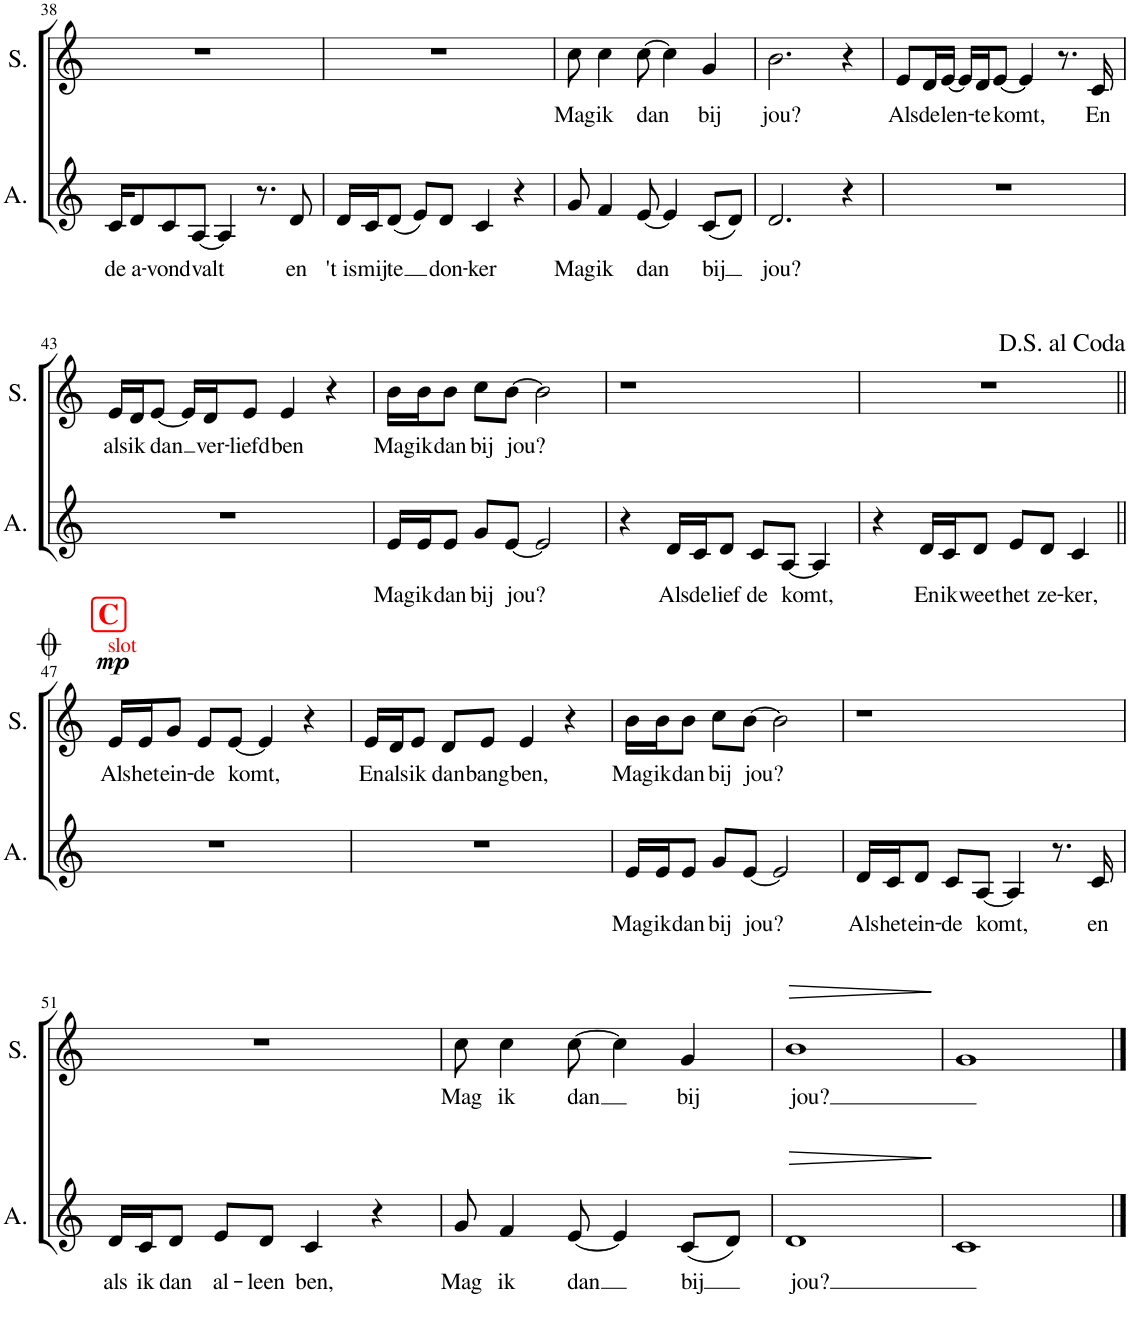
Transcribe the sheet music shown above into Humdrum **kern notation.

**kern	**text	**dynam	**kern	**text	**dynam
*part2	*part2	*part2	*part1	*part1	*part1
*staff2	*staff2	*staff2	*staff1	*staff1	*staff1
*I"Alto	*	*	*I"Soprano	*	*
*I'A.	*	*	*I'S.	*	*
!!LO:PB:g=z
*clefG2	*	*	*clefG2	*	*
*k[]	*	*	*k[]	*	*
*M4/4	*	*	*M4/4	*	*
=38	=38	=38	=38	=38	=38
!	!LO:LY:b	!	!	!	!
16c/KL	de	.	1r	.	.
!	!LO:LY:b	!	!	!	!
8d/	a-	.	.	.	.
!	!LO:LY:b	!	!	!	!
8c/	-vond	.	.	.	.
!	!LO:LY:b	!	!	!	!
[8A/J	valt	.	.	.	.
4A/]	.	.	.	.	.
8.r	.	.	.	.	.
!	!LO:LY:b	!	!	!	!
8d/	en	.	.	.	.
=39	=39	=39	=39	=39	=39
!	!LO:LY:b	!	!	!	!
16d/LL	't is	.	1r	.	.
!	!LO:LY:b	!	!	!	!
16c/J	mij	.	.	.	.
!	!LO:LY:b	!	!	!	!
(8d/J	te	.	.	.	.
8e/L)	.	.	.	.	.
!	!LO:LY:b	!	!	!	!
8d/J	don-	.	.	.	.
!	!LO:LY:b	!	!	!	!
4c/	-ker	.	.	.	.
4r	.	.	.	.	.
=40	=40	=40	=40	=40	=40
!	!LO:LY:b	!	!	!LO:LY:b	!
8g/	Mag	.	8cc\	Mag	.
!	!LO:LY:b	!	!	!LO:LY:b	!
4f/	ik	.	4cc\	ik	.
!	!LO:LY:b	!	!	!LO:LY:b	!
[8e/	dan	.	[8cc\	dan	.
4e/]	.	.	4cc\]	.	.
!	!LO:LY:b	!	!	!LO:LY:b	!
(8c/L	bij	.	4g/	bij	.
8d/J)	.	.	.	.	.
=41	=41	=41	=41	=41	=41
!	!LO:LY:b	!	!	!LO:LY:b	!
2.d/	jou?	.	2.b\	jou?	.
4r	.	.	4r	.	.
=42	=42	=42	=42	=42	=42
!	!	!	!	!LO:LY:b	!
1r	.	.	8e/L	Als	.
!	!	!	!	!LO:LY:b	!
.	.	.	16d/L	de	.
!	!	!	!	!LO:LY:b	!
.	.	.	[16e/JJ	len-	.
.	.	.	16e/LL]	.	.
!	!	!	!	!LO:LY:b	!
.	.	.	16d/J	-te	.
!	!	!	!	!LO:LY:b	!
.	.	.	[8e/J	komt,	.
.	.	.	4e/]	.	.
.	.	.	8.r	.	.
!	!	!	!	!LO:LY:b	!
.	.	.	16c/	En	.
!!LO:LB:g=z
=43	=43	=43	=43	=43	=43
!	!	!	!	!LO:LY:b	!
1r	.	.	16e/LL	als	.
!	!	!	!	!LO:LY:b	!
.	.	.	16d/J	ik	.
!	!	!	!	!LO:LY:b	!
.	.	.	[8e/J	dan	.
.	.	.	16e/LL]	.	.
!	!	!	!	!LO:LY:b	!
.	.	.	16d/J	ver-	.
!	!	!	!	!LO:LY:b	!
.	.	.	8e/J	-liefd	.
!	!	!	!	!LO:LY:b	!
.	.	.	4e/	ben	.
.	.	.	4r	.	.
=44	=44	=44	=44	=44	=44
!	!LO:LY:b	!	!	!LO:LY:b	!
16e/LL	Mag	.	16b\LL	Mag	.
!	!LO:LY:b	!	!	!LO:LY:b	!
16e/J	ik	.	16b\J	ik	.
!	!LO:LY:b	!	!	!LO:LY:b	!
8e/J	dan	.	8b\J	dan	.
!	!LO:LY:b	!	!	!LO:LY:b	!
8g/L	bij	.	8cc\L	bij	.
!	!LO:LY:b	!	!	!LO:LY:b	!
[8e/J	jou?	.	[8b\J	jou?	.
2e/]	.	.	2b\]	.	.
=45	=45	=45	=45	=45	=45
4r	.	.	1r	.	.
!	!LO:LY:b	!	!	!	!
16d/LL	Als	.	.	.	.
!	!LO:LY:b	!	!	!	!
16c/J	de	.	.	.	.
!	!LO:LY:b	!	!	!	!
8d/J	-lief	.	.	.	.
!	!LO:LY:b	!	!	!	!
8c/L	de	.	.	.	.
!	!LO:LY:b	!	!	!	!
[8A/J	komt,	.	.	.	.
4A/]	.	.	.	.	.
=46	=46	=46	=46	=46	=46
4r	.	.	1r	.	.
!	!LO:LY:b	!	!	!	!
16d/LL	En	.	.	.	.
!	!LO:LY:b	!	!	!	!
16c/J	ik	.	.	.	.
!	!LO:LY:b	!	!	!	!
8d/J	weet	.	.	.	.
!	!LO:LY:b	!	!	!	!
8e/L	het	.	.	.	.
!	!LO:LY:b	!	!	!	!
8d/J	ze-	.	.	.	.
!	!LO:LY:b	!	!	!	!
4c/	-ker,	.	.	.	.
!!LO:LB:g=z
!!LO:REH:place=s1:a:B:cj:color=#FF0000:fs=14:t=C
=47||	=47||	=47||	=47||	=47||	=47||
!	!	!	!LO:TX:a:color=#FF0000:t=slot	!	!
!	!	!	!	!LO:LY:b	!LO:DY:a
1r	.	.	16e/LL	Als	mp
!	!	!	!	!LO:LY:b	!
.	.	.	16e/J	het	.
!	!	!	!	!LO:LY:b	!
.	.	.	8g/J	ein-	.
!	!	!	!	!LO:LY:b	!
.	.	.	8e/L	-de	.
!	!	!	!	!LO:LY:b	!
.	.	.	[8e/J	komt,	.
.	.	.	4e/]	.	.
.	.	.	4r	.	.
=48	=48	=48	=48	=48	=48
!	!	!	!	!LO:LY:b	!
1r	.	.	16e/LL	En	.
!	!	!	!	!LO:LY:b	!
.	.	.	16d/J	als	.
!	!	!	!	!LO:LY:b	!
.	.	.	8e/J	ik	.
!	!	!	!	!LO:LY:b	!
.	.	.	8d/L	dan	.
!	!	!	!	!LO:LY:b	!
.	.	.	8e/J	bang	.
!	!	!	!	!LO:LY:b	!
.	.	.	4e/	ben,	.
.	.	.	4r	.	.
=49	=49	=49	=49	=49	=49
!	!LO:LY:b	!	!	!LO:LY:b	!
16e/LL	Mag	.	16b\LL	Mag	.
!	!LO:LY:b	!	!	!LO:LY:b	!
16e/J	ik	.	16b\J	ik	.
!	!LO:LY:b	!	!	!LO:LY:b	!
8e/J	dan	.	8b\J	dan	.
!	!LO:LY:b	!	!	!LO:LY:b	!
8g/L	bij	.	8cc\L	bij	.
!	!LO:LY:b	!	!	!LO:LY:b	!
[8e/J	jou?	.	[8b\J	jou?	.
2e/]	.	.	2b\]	.	.
=50	=50	=50	=50	=50	=50
!	!LO:LY:b	!	!	!	!
16d/LL	Als	.	1r	.	.
!	!LO:LY:b	!	!	!	!
16c/J	het	.	.	.	.
!	!LO:LY:b	!	!	!	!
8d/J	ein-	.	.	.	.
!	!LO:LY:b	!	!	!	!
8c/L	-de	.	.	.	.
!	!LO:LY:b	!	!	!	!
[8A/J	komt,	.	.	.	.
4A/]	.	.	.	.	.
8.r	.	.	.	.	.
!	!LO:LY:b	!	!	!	!
16c/	en	.	.	.	.
!!LO:LB:g=z
=51	=51	=51	=51	=51	=51
!	!LO:LY:b	!	!	!	!
16d/LL	als	.	1r	.	.
!	!LO:LY:b	!	!	!	!
16c/J	ik	.	.	.	.
!	!LO:LY:b	!	!	!	!
8d/J	dan	.	.	.	.
!	!LO:LY:b	!	!	!	!
8e/L	al-	.	.	.	.
!	!LO:LY:b	!	!	!	!
8d/J	-leen	.	.	.	.
!	!LO:LY:b	!	!	!	!
4c/	ben,	.	.	.	.
4r	.	.	.	.	.
=52	=52	=52	=52	=52	=52
!	!LO:LY:b	!	!	!LO:LY:b	!
8g/	Mag	.	8cc\	Mag	.
!	!LO:LY:b	!	!	!LO:LY:b	!
4f/	ik	.	4cc\	ik	.
!	!LO:LY:b	!	!	!LO:LY:b	!
[8e/	dan	.	[8cc\	dan	.
4e/]	.	.	4cc\]	.	.
!	!LO:LY:b	!	!	!LO:LY:b	!
(8c/L	bij	.	4g/	bij	.
8d/J)	.	.	.	.	.
=53	=53	=53	=53	=53	=53
!	!LO:LY:b	!LO:HP:b	!	!LO:LY:b	!LO:HP:b
1d	jou?	>	1b	jou?	>
.	.	]	.	.	]
=54	=54	=54	=54	=54	=54
1c	.	.	1g	.	.
==	==	==	==	==	==
*-	*-	*-	*-	*-	*-
